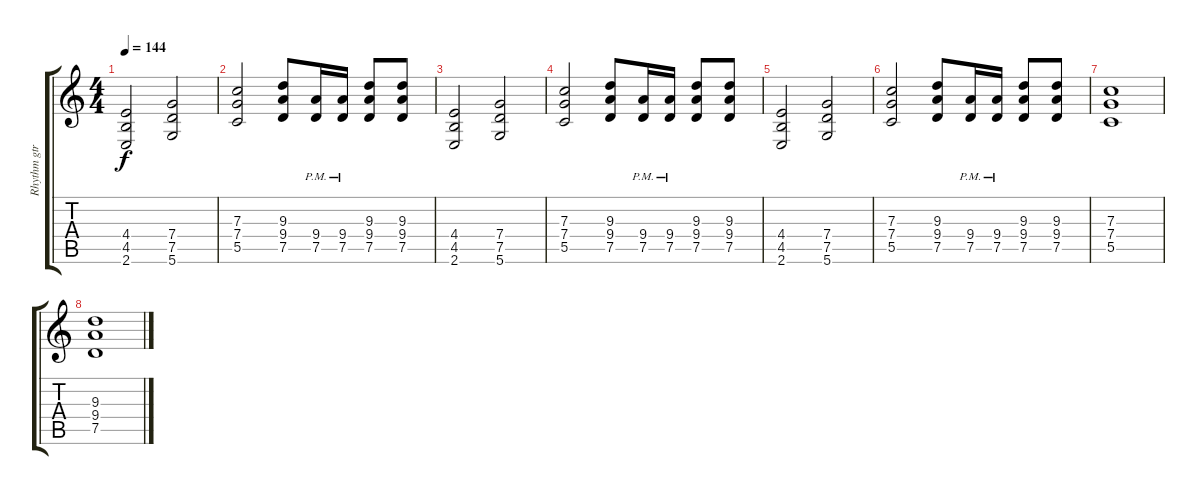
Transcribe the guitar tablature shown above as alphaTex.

\track ("Rhythm gtr 1" "Rhythm gtr") {instrument distortionguitar}
\staff {score tabs}
\tuning (D4 A3 F3 C3 G2 D2) {hide}
\ts (4 4)
\tempo 144
\clef g2
\ks c
(4.4 4.5 2.6).2{dy f instrument distortionguitar} (7.4 7.5 5.6).2 |
(7.3 7.4 5.5).2 (9.3 9.4 7.5).8 (9.4{pm} 7.5{pm}).16 (9.4{pm} 7.5{pm}).16 (9.3 9.4 7.5).8 (9.3 9.4 7.5).8 |
(4.4 4.5 2.6).2 (7.4 7.5 5.6).2 |
(7.3 7.4 5.5).2 (9.3 9.4 7.5).8 (9.4{pm} 7.5{pm}).16 (9.4{pm} 7.5{pm}).16 (9.3 9.4 7.5).8 (9.3 9.4 7.5).8 |
(4.4 4.5 2.6).2 (7.4 7.5 5.6).2 |
(7.3 7.4 5.5).2 (9.3 9.4 7.5).8 (9.4{pm} 7.5{pm}).16 (9.4{pm} 7.5{pm}).16 (9.3 9.4 7.5).8 (9.3 9.4 7.5).8 |
(7.3 7.4 5.5).1 |
(9.3 9.4 7.5).1
